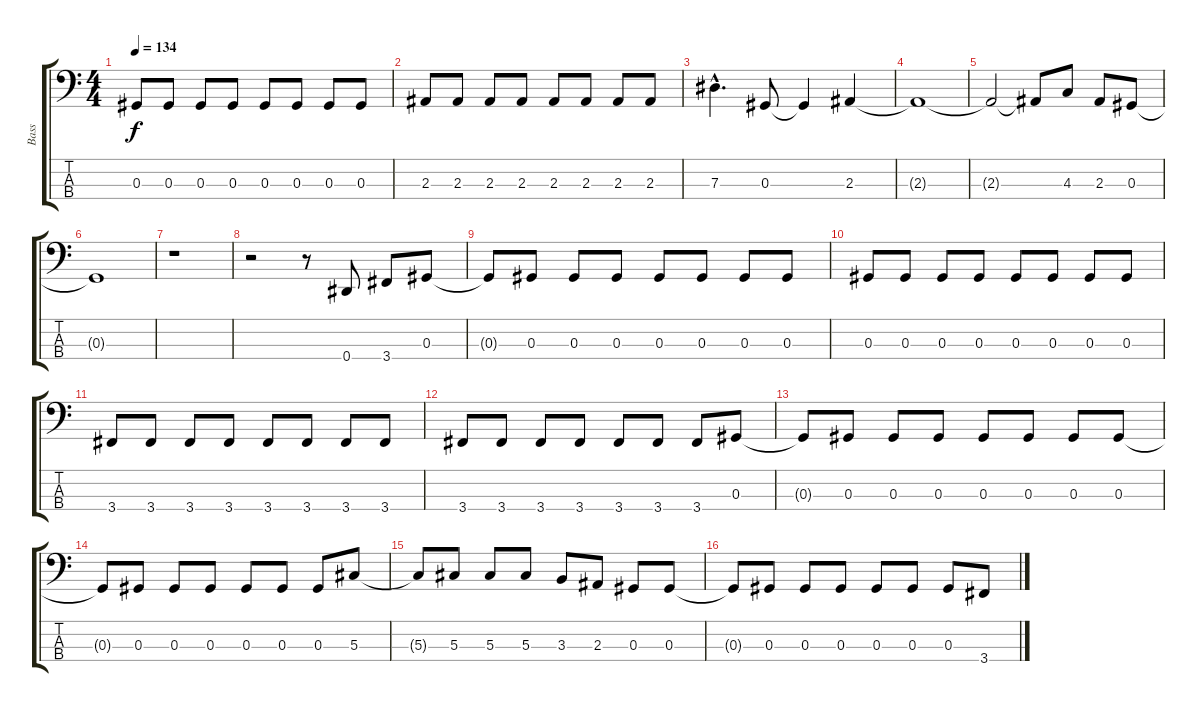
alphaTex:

\track ("Bass" "Bass") {instrument electricbasspick}
\staff {score tabs}
\tuning (Gb2 Db2 Ab1 Eb1) {hide}
\ts (4 4)
\tempo 134
\clef f4
\ks c
0.3.8{dy f} 0.3.8 0.3.8 0.3.8 0.3.8 0.3.8 0.3.8 0.3.8 |
2.3.8 2.3.8 2.3.8 2.3.8 2.3.8 2.3.8 2.3.8 2.3.8 |
7.3{hac}.4{d} 0.3.8 0.3{t}.4 2.3.4 |
2.3{t}.1 |
2.3{t}.2 2.3{t}.8 4.3.8 2.3.8 0.3.8 |
0.3{t}.1 |
r.1 |
r.2 r.8 0.4.8 3.4.8 0.3.8 |
0.3{t}.8 0.3.8 0.3.8 0.3.8 0.3.8 0.3.8 0.3.8 0.3.8 |
0.3.8 0.3.8 0.3.8 0.3.8 0.3.8 0.3.8 0.3.8 0.3.8 |
3.4.8 3.4.8 3.4.8 3.4.8 3.4.8 3.4.8 3.4.8 3.4.8 |
3.4.8 3.4.8 3.4.8 3.4.8 3.4.8 3.4.8 3.4.8 0.3.8 |
0.3{t}.8 0.3.8 0.3.8 0.3.8 0.3.8 0.3.8 0.3.8 0.3.8 |
0.3{t}.8 0.3.8 0.3.8 0.3.8 0.3.8 0.3.8 0.3.8 5.3.8 |
5.3{t}.8 5.3.8 5.3.8 5.3.8 3.3.8 2.3.8 0.3.8 0.3.8 |
0.3{t}.8 0.3.8 0.3.8 0.3.8 0.3.8 0.3.8 0.3.8 3.4.8
